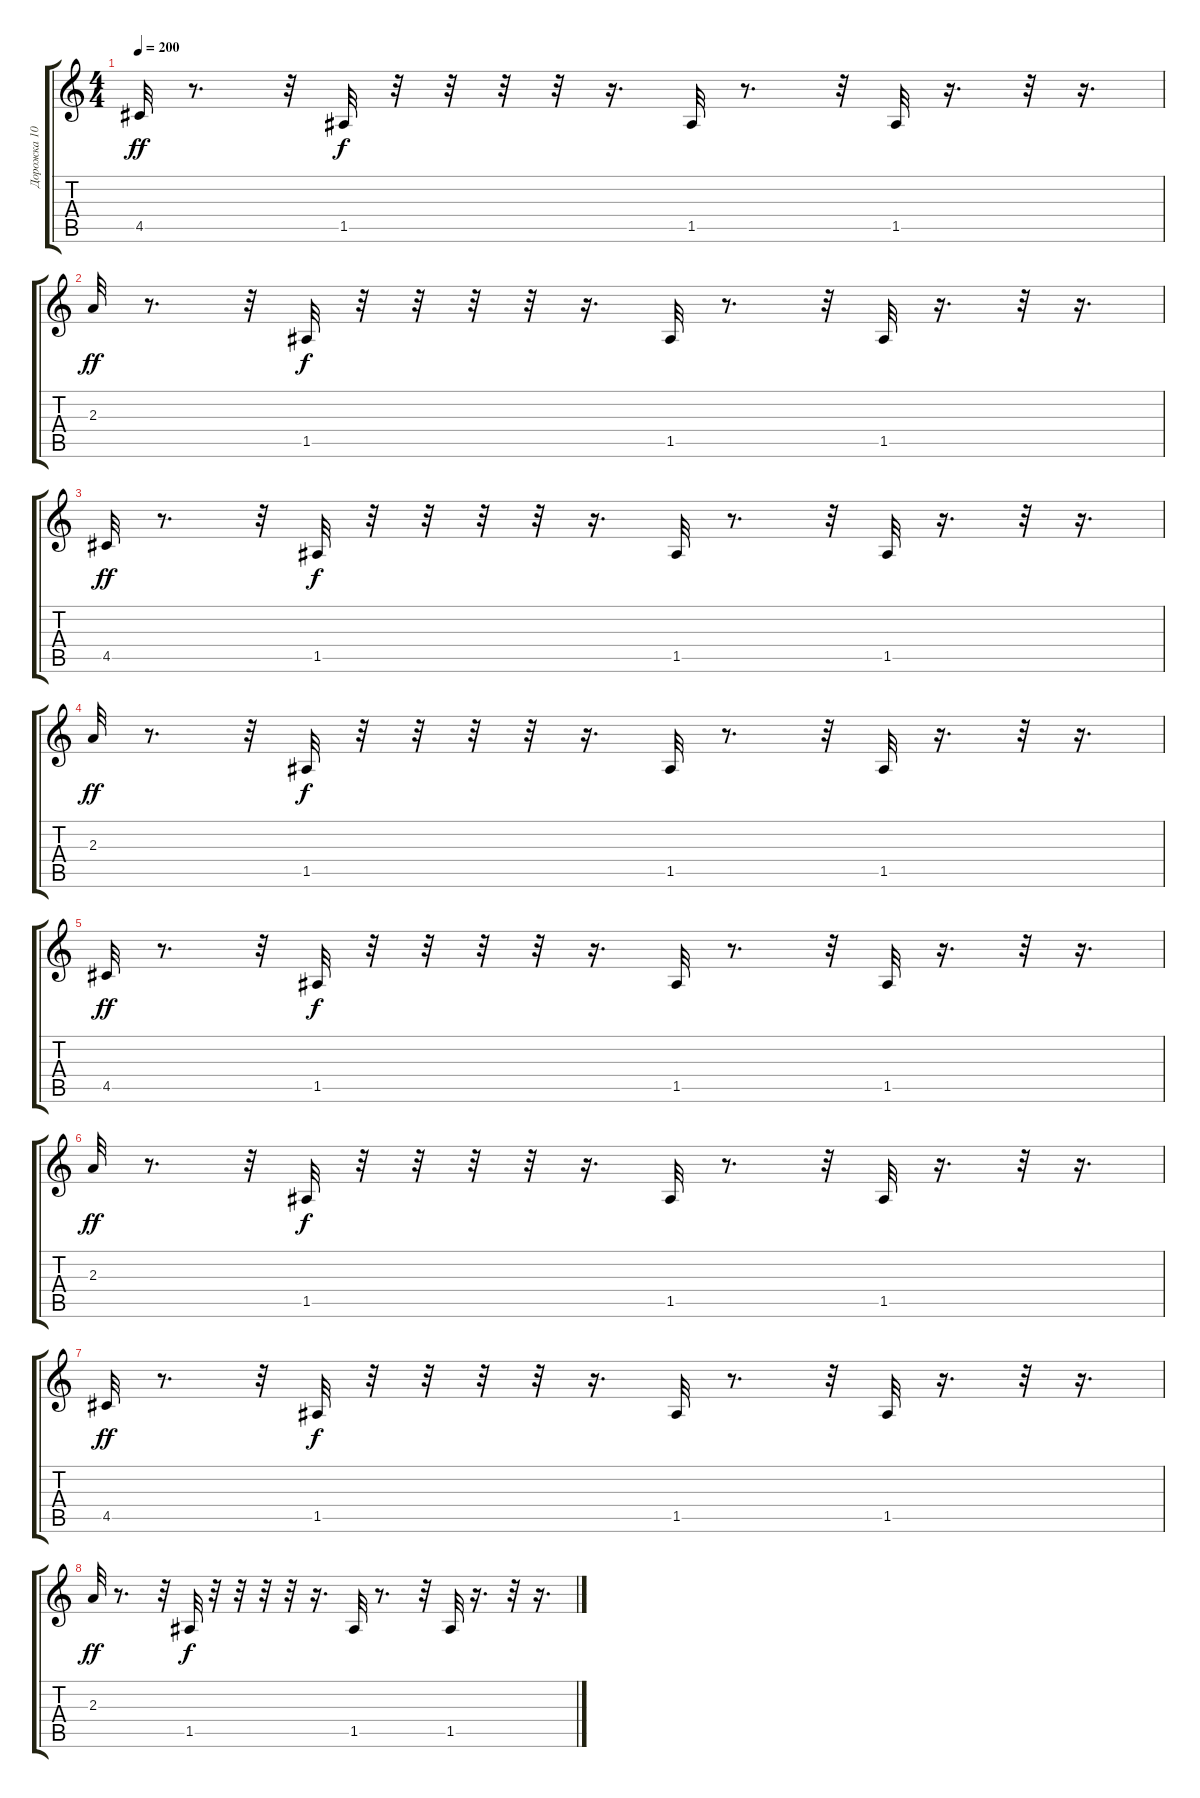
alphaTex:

\track ("Дорожка 10" "Дорожка 10") {instrument acousticguitarnylon}
\staff {score tabs}
\tuning (E4 B3 G3 D3 A2 E2) {hide}
\ts (4 4)
\tempo 200
\clef g2
\ks c
4.5.32{dy ff} r.8{d} r.32 1.5.32{dy f} r.32 r.32 r.32 r.32 r.16{d} 1.5.32 r.8{d} r.32 1.5.32 r.16{d} r.32 r.16{d} |
2.3.32{dy ff} r.8{d} r.32 1.5.32{dy f} r.32 r.32 r.32 r.32 r.16{d} 1.5.32 r.8{d} r.32 1.5.32 r.16{d} r.32 r.16{d} |
4.5.32{dy ff} r.8{d} r.32 1.5.32{dy f} r.32 r.32 r.32 r.32 r.16{d} 1.5.32 r.8{d} r.32 1.5.32 r.16{d} r.32 r.16{d} |
2.3.32{dy ff} r.8{d} r.32 1.5.32{dy f} r.32 r.32 r.32 r.32 r.16{d} 1.5.32 r.8{d} r.32 1.5.32 r.16{d} r.32 r.16{d} |
4.5.32{dy ff} r.8{d} r.32 1.5.32{dy f} r.32 r.32 r.32 r.32 r.16{d} 1.5.32 r.8{d} r.32 1.5.32 r.16{d} r.32 r.16{d} |
2.3.32{dy ff} r.8{d} r.32 1.5.32{dy f} r.32 r.32 r.32 r.32 r.16{d} 1.5.32 r.8{d} r.32 1.5.32 r.16{d} r.32 r.16{d} |
4.5.32{dy ff} r.8{d} r.32 1.5.32{dy f} r.32 r.32 r.32 r.32 r.16{d} 1.5.32 r.8{d} r.32 1.5.32 r.16{d} r.32 r.16{d} |
2.3.32{dy ff} r.8{d} r.32 1.5.32{dy f} r.32 r.32 r.32 r.32 r.16{d} 1.5.32 r.8{d} r.32 1.5.32 r.16{d} r.32 r.16{d}
